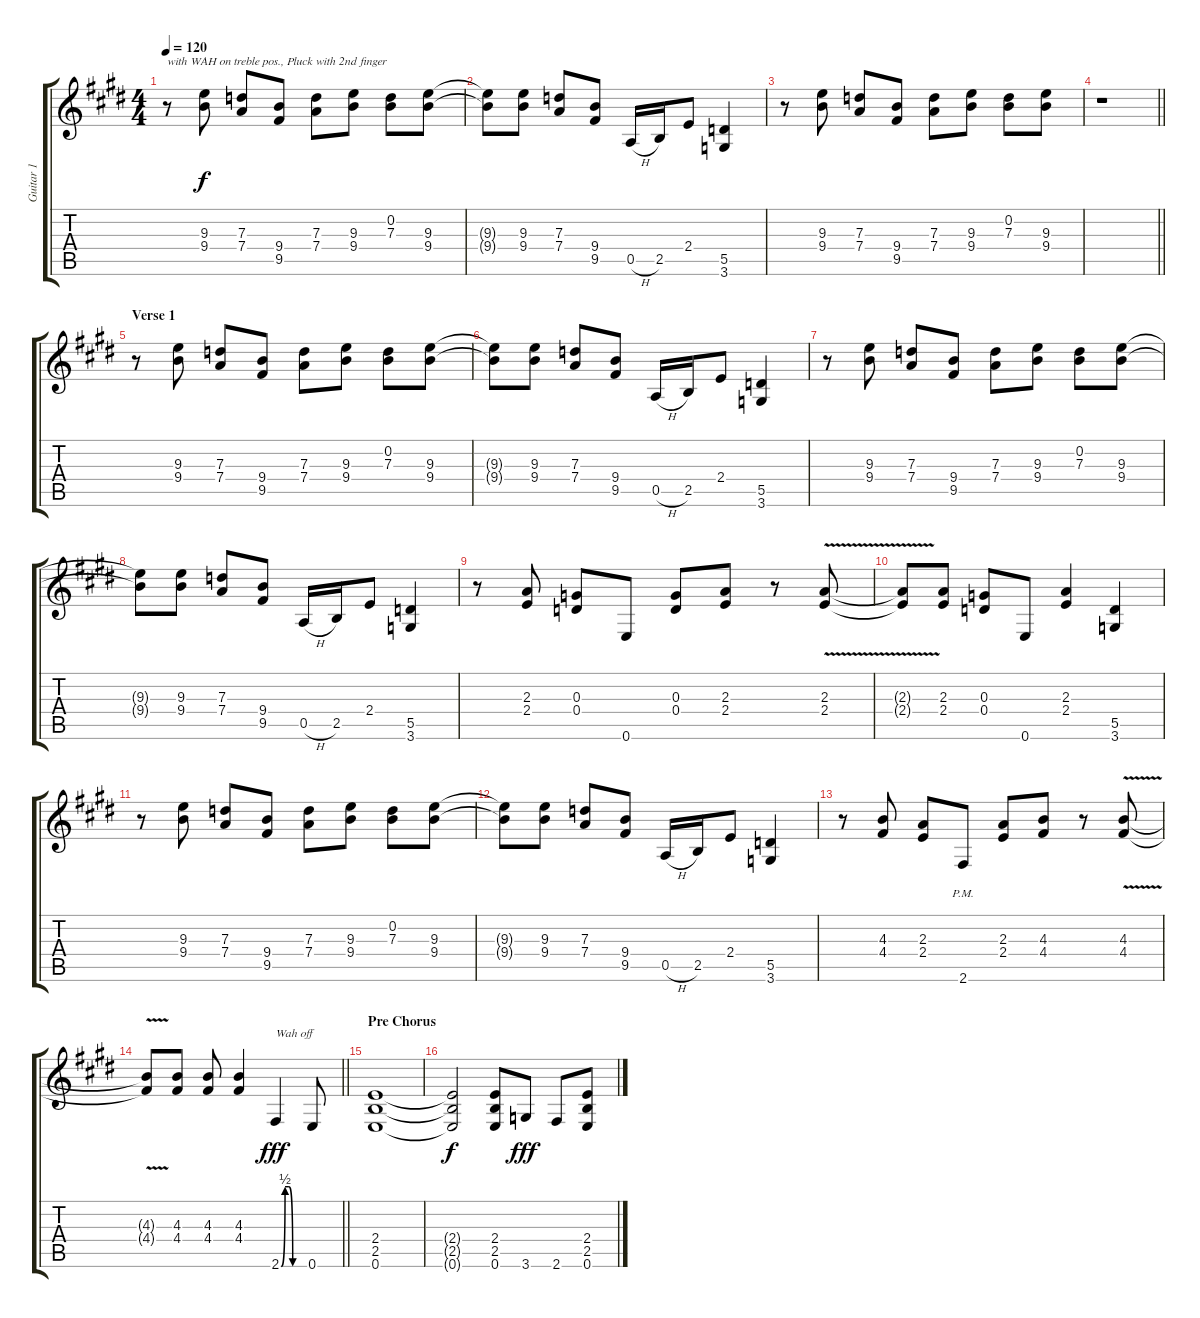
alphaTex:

\track ("Guitar 1" "Guitar 1") {instrument distortionguitar}
\staff {score tabs}
\tuning (E4 B3 G3 D3 A2 E2) {hide}
\ts (4 4)
\tempo 120
\clef g2
\ks e
r.8{txt "with WAH on treble pos., Pluck with 2nd finger" dy f} (9.3 9.4).8 (7.3 7.4).8 (9.4 9.5).8 (7.3 7.4).8 (9.3 9.4).8 (0.2 7.3).8 (9.3 9.4).8 |
(9.3{t} 9.4{t}).8 (9.3 9.4).8 (7.3 7.4).8 (9.4 9.5).8 0.5{h}.16 2.5.16 2.4.8 (5.5 3.6).4 |
r.8 (9.3 9.4).8 (7.3 7.4).8 (9.4 9.5).8 (7.3 7.4).8 (9.3 9.4).8 (0.2 7.3).8 (9.3 9.4).8 |
\barLineRight lightlight
r.1 |
\section ("" "Verse 1")
r.8 (9.3 9.4).8 (7.3 7.4).8 (9.4 9.5).8 (7.3 7.4).8 (9.3 9.4).8 (0.2 7.3).8 (9.3 9.4).8 |
(9.3{t} 9.4{t}).8 (9.3 9.4).8 (7.3 7.4).8 (9.4 9.5).8 0.5{h}.16 2.5.16 2.4.8 (5.5 3.6).4 |
r.8 (9.3 9.4).8 (7.3 7.4).8 (9.4 9.5).8 (7.3 7.4).8 (9.3 9.4).8 (0.2 7.3).8 (9.3 9.4).8 |
(9.3{t} 9.4{t}).8 (9.3 9.4).8 (7.3 7.4).8 (9.4 9.5).8 0.5{h}.16 2.5.16 2.4.8 (5.5 3.6).4 |
r.8 (2.3 2.4).8 (0.3 0.4).8 0.6.8 (0.3 0.4).8 (2.3 2.4).8 r.8 (2.3{v} 2.4{v}).8 |
(2.3{t} 2.4{t}).8 (2.3 2.4).8 (0.3 0.4).8 0.6.8 (2.3 2.4).4 (5.5 3.6).4 |
r.8 (9.3 9.4).8 (7.3 7.4).8 (9.4 9.5).8 (7.3 7.4).8 (9.3 9.4).8 (0.2 7.3).8 (9.3 9.4).8 |
(9.3{t} 9.4{t}).8 (9.3 9.4).8 (7.3 7.4).8 (9.4 9.5).8 0.5{h}.16 2.5.16 2.4.8 (5.5 3.6).4 |
r.8 (4.3 4.4).8 (2.3 2.4).8 2.6{pm}.8 (2.3 2.4).8 (4.3 4.4).8 r.8 (4.3{v} 4.4{v}).8 |
\barLineRight lightlight
(4.3{t} 4.4{t}).8 (4.3 4.4).8 (4.3 4.4).8 (4.3 4.4).4 2.6{be (custom 0 0 10 2 20 2 30 0 60 0)}.4{txt "Wah off" dy fff} 0.6.8 |
\section ("" "Pre Chorus")
(2.4 2.5 0.6).1 |
(2.4{t} 2.5{t} 0.6{t}).2{dy f} (2.4 2.5 0.6).8 3.6.8{dy fff} 2.6.8 (2.4 2.5 0.6).8
